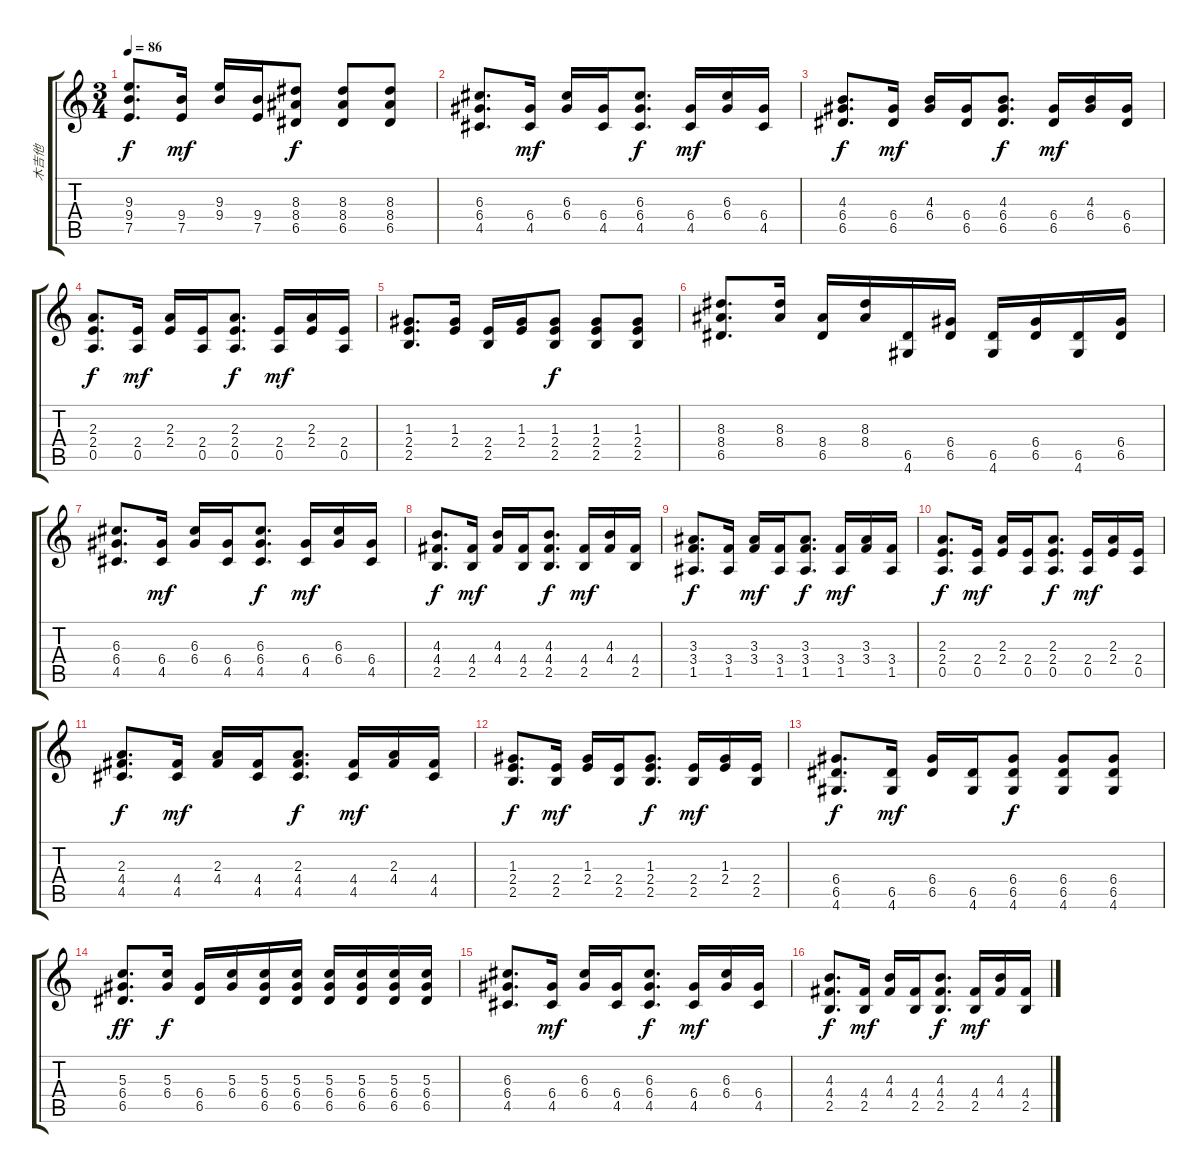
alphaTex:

\track ("木吉他" "木吉他") {instrument acousticguitarsteel}
\staff {score tabs}
\tuning (E4 B3 G3 D3 A2 E2) {hide}
\ts (3 4)
\tempo 86
\clef g2
\ks c
(9.3 9.4 7.5).8{d dy f} (9.4 7.5).16{dy mf} (9.3 9.4).16 (9.4 7.5).16 (8.3 8.4 6.5).8{dy f} (8.3 8.4 6.5).8 (8.3 8.4 6.5).8 |
(6.3 6.4 4.5).8{d} (6.4 4.5).16{dy mf} (6.3 6.4).16 (6.4 4.5).16 (6.3 6.4 4.5).8{d dy f} (6.4 4.5).16{dy mf} (6.3 6.4).16 (6.4 4.5).16 |
(4.3 6.4 6.5).8{d dy f} (6.4 6.5).16{dy mf} (4.3 6.4).16 (6.4 6.5).16 (4.3 6.4 6.5).8{d dy f} (6.4 6.5).16{dy mf} (4.3 6.4).16 (6.4 6.5).16 |
(2.3 2.4 0.5).8{d dy f} (2.4 0.5).16{dy mf} (2.3 2.4).16 (2.4 0.5).16 (2.3 2.4 0.5).8{d dy f} (2.4 0.5).16{dy mf} (2.3 2.4).16 (2.4 0.5).16 |
(1.3 2.4 2.5).8{d} (1.3 2.4).16 (2.4 2.5).16 (1.3 2.4).16 (1.3 2.4 2.5).8{dy f} (1.3 2.4 2.5).8 (1.3 2.4 2.5).8 |
(8.3 8.4 6.5).8{d} (8.3 8.4).16 (8.4 6.5).16 (8.3 8.4).16 (6.5 4.6).16 (6.4 6.5).16 (6.5 4.6).16 (6.4 6.5).16 (6.5 4.6).16 (6.4 6.5).16 |
(6.3 6.4 4.5).8{d} (6.4 4.5).16{dy mf} (6.3 6.4).16 (6.4 4.5).16 (6.3 6.4 4.5).8{d dy f} (6.4 4.5).16{dy mf} (6.3 6.4).16 (6.4 4.5).16 |
(4.3 4.4 2.5).8{d dy f} (4.4 2.5).16{dy mf} (4.3 4.4).16 (4.4 2.5).16 (4.3 4.4 2.5).8{d dy f} (4.4 2.5).16{dy mf} (4.3 4.4).16 (4.4 2.5).16 |
(3.3 3.4 1.5).8{d dy f} (3.4 1.5).16 (3.3 3.4).16{dy mf} (3.4 1.5).16 (3.3 3.4 1.5).8{d dy f} (3.4 1.5).16{dy mf} (3.3 3.4).16 (3.4 1.5).16 |
(2.3 2.4 0.5).8{d dy f} (2.4 0.5).16{dy mf} (2.3 2.4).16 (2.4 0.5).16 (2.3 2.4 0.5).8{d dy f} (2.4 0.5).16{dy mf} (2.3 2.4).16 (2.4 0.5).16 |
(2.3 4.4 4.5).8{d dy f} (4.4 4.5).16{dy mf} (2.3 4.4).16 (4.4 4.5).16 (2.3 4.4 4.5).8{d dy f} (4.4 4.5).16{dy mf} (2.3 4.4).16 (4.4 4.5).16 |
(1.3 2.4 2.5).8{d dy f} (2.4 2.5).16{dy mf} (1.3 2.4).16 (2.4 2.5).16 (1.3 2.4 2.5).8{d dy f} (2.4 2.5).16{dy mf} (1.3 2.4).16 (2.4 2.5).16 |
(6.4 6.5 4.6).8{d dy f} (6.5 4.6).16{dy mf} (6.4 6.5).16 (6.5 4.6).16 (6.4 6.5 4.6).8{dy f} (6.4 6.5 4.6).8 (6.4 6.5 4.6).8 |
(5.3 6.4 6.5).8{d dy ff} (5.3 6.4).16{dy f} (6.4 6.5).16 (5.3 6.4).16 (5.3 6.4 6.5).16 (5.3 6.4 6.5).16 (5.3 6.4 6.5).16 (5.3 6.4 6.5).16 (5.3 6.4 6.5).16 (5.3 6.4 6.5).16 |
(6.3 6.4 4.5).8{d} (6.4 4.5).16{dy mf} (6.3 6.4).16 (6.4 4.5).16 (6.3 6.4 4.5).8{d dy f} (6.4 4.5).16{dy mf} (6.3 6.4).16 (6.4 4.5).16 |
(4.3 4.4 2.5).8{d dy f} (4.4 2.5).16{dy mf} (4.3 4.4).16 (4.4 2.5).16 (4.3 4.4 2.5).8{d dy f} (4.4 2.5).16{dy mf} (4.3 4.4).16 (4.4 2.5).16
